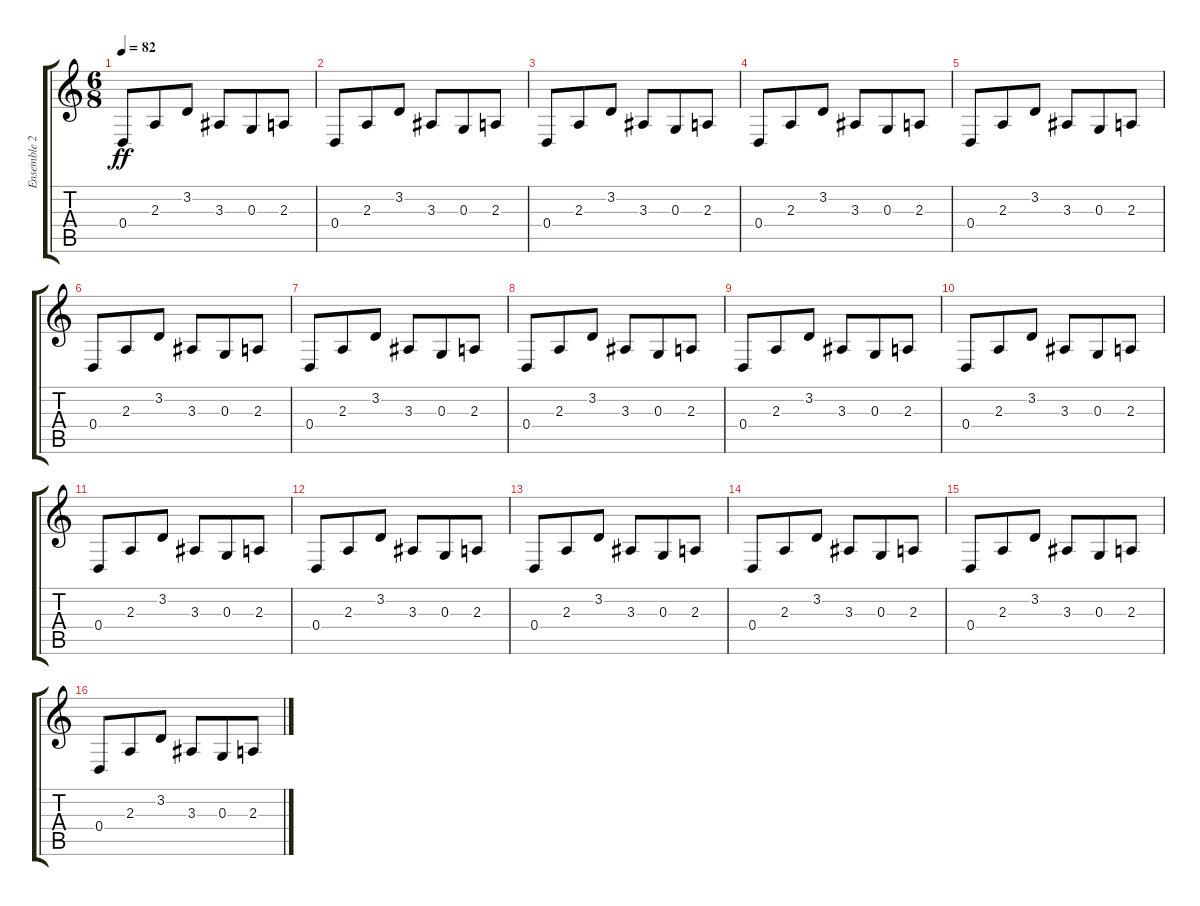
\track ("Ensemble 2" "Ensemble 2") {instrument synthstrings1}
\staff {score tabs}
\tuning (E4 B3 G3 D3 A2 E2) {hide}
\ts (6 8)
\tempo 82
\clef g2
\ks c
0.4.8{dy ff instrument synthstrings1} 2.3.8 3.2.8 3.3.8 0.3.8 2.3.8 |
0.4.8 2.3.8 3.2.8 3.3.8 0.3.8 2.3.8 |
0.4.8 2.3.8 3.2.8 3.3.8 0.3.8 2.3.8 |
0.4.8 2.3.8 3.2.8 3.3.8 0.3.8 2.3.8 |
0.4.8 2.3.8 3.2.8 3.3.8 0.3.8 2.3.8 |
0.4.8 2.3.8 3.2.8 3.3.8 0.3.8 2.3.8 |
0.4.8 2.3.8 3.2.8 3.3.8 0.3.8 2.3.8 |
0.4.8 2.3.8 3.2.8 3.3.8 0.3.8 2.3.8 |
0.4.8 2.3.8 3.2.8 3.3.8 0.3.8 2.3.8 |
0.4.8 2.3.8 3.2.8 3.3.8 0.3.8 2.3.8 |
0.4.8 2.3.8 3.2.8 3.3.8 0.3.8 2.3.8 |
0.4.8 2.3.8 3.2.8 3.3.8 0.3.8 2.3.8 |
0.4.8 2.3.8 3.2.8 3.3.8 0.3.8 2.3.8 |
0.4.8 2.3.8 3.2.8 3.3.8 0.3.8 2.3.8 |
0.4.8 2.3.8 3.2.8 3.3.8 0.3.8 2.3.8 |
0.4.8 2.3.8 3.2.8 3.3.8 0.3.8 2.3.8
